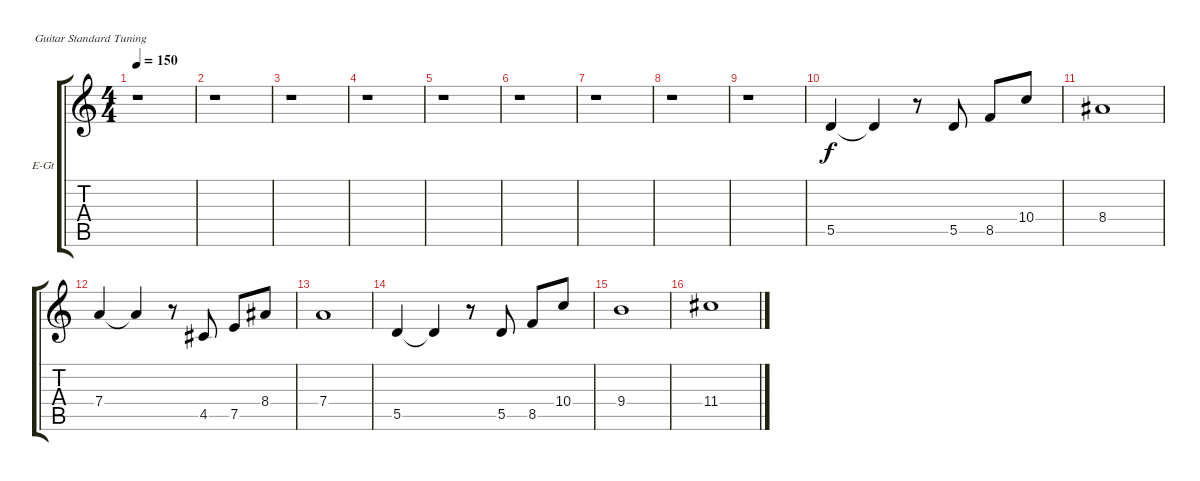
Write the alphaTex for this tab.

\bracketExtendMode groupsimilarinstruments
\firstSystemTrackNameOrientation horizontal
\otherSystemsTrackNameOrientation horizontal
\track ("Guitar Electric" "E-Gt") {instrument electricguitarclean}
\staff {score tabs}
\tuning (E4 B3 G3 D3 A2 E2)
\ts (4 4)
\tempo 150
\clef g2
\ks c
r.1{dy f} |
r.1 |
r.1 |
r.1 |
r.1 |
r.1 |
r.1 |
r.1 |
r.1 |
5.5.4 5.5{t}.4 r.8 5.5.8 8.5.8 10.4.8 |
8.4.1 |
7.4.4 7.4{t}.4 r.8 4.5.8 7.5.8 8.4.8 |
7.4.1 |
5.5.4 5.5{t}.4 r.8 5.5.8 8.5.8 10.4.8 |
9.4.1 |
11.4.1
